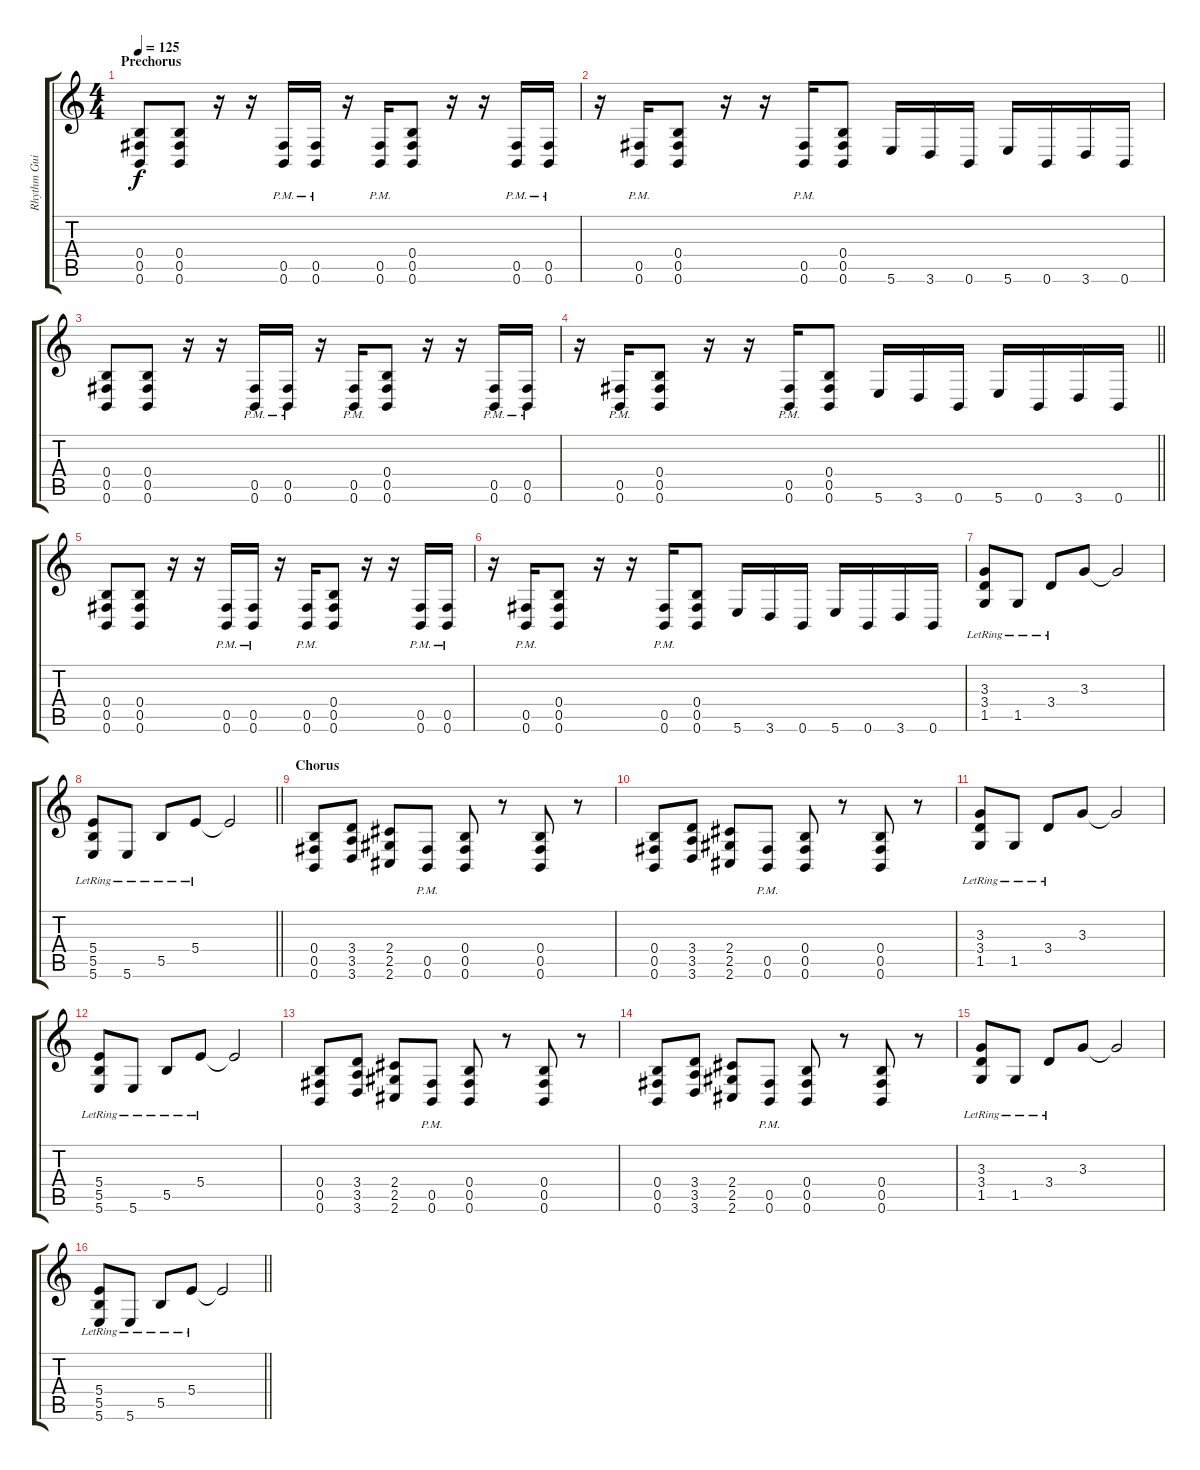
\track ("Rhythm Guitar" "Rhythm Gui") {instrument distortionguitar}
\staff {score tabs}
\tuning (Db4 Ab3 E3 B2 Gb2 B1) {hide}
\ts (4 4)
\section ("" "Prechorus")
\tempo 125
\clef g2
\ks c
(0.4 0.5 0.6).8{dy f} (0.4 0.5 0.6).8 r.16 r.16 (0.5{pm} 0.6{pm}).16 (0.5{pm} 0.6{pm}).16 r.16 (0.5{pm} 0.6{pm}).16 (0.4 0.5 0.6).8 r.16 r.16 (0.5{pm} 0.6{pm}).16 (0.5{pm} 0.6{pm}).16 |
r.16 (0.5{pm} 0.6{pm}).16 (0.4 0.5 0.6).8 r.16 r.16 (0.5{pm} 0.6{pm}).16 (0.4 0.5 0.6).8 5.6.16 3.6.16 0.6.16 5.6.16 0.6.16 3.6.16 0.6.16 |
(0.4 0.5 0.6).8 (0.4 0.5 0.6).8 r.16 r.16 (0.5{pm} 0.6{pm}).16 (0.5{pm} 0.6{pm}).16 r.16 (0.5{pm} 0.6{pm}).16 (0.4 0.5 0.6).8 r.16 r.16 (0.5{pm} 0.6{pm}).16 (0.5{pm} 0.6{pm}).16 |
\barLineRight lightlight
r.16 (0.5{pm} 0.6{pm}).16 (0.4 0.5 0.6).8 r.16 r.16 (0.5{pm} 0.6{pm}).16 (0.4 0.5 0.6).8 5.6.16 3.6.16 0.6.16 5.6.16 0.6.16 3.6.16 0.6.16 |
(0.4 0.5 0.6).8 (0.4 0.5 0.6).8 r.16 r.16 (0.5{pm} 0.6{pm}).16 (0.5{pm} 0.6{pm}).16 r.16 (0.5{pm} 0.6{pm}).16 (0.4 0.5 0.6).8 r.16 r.16 (0.5{pm} 0.6{pm}).16 (0.5{pm} 0.6{pm}).16 |
r.16 (0.5{pm} 0.6{pm}).16 (0.4 0.5 0.6).8 r.16 r.16 (0.5{pm} 0.6{pm}).16 (0.4 0.5 0.6).8 5.6.16 3.6.16 0.6.16 5.6.16 0.6.16 3.6.16 0.6.16 |
(3.3{lr} 3.4{lr} 1.5{lr}).8 1.5{lr}.8 3.4{lr}.8 3.3.8 3.3{t}.2 |
\barLineRight lightlight
(5.4{lr} 5.5{lr} 5.6{lr}).8 5.6{lr}.8 5.5{lr}.8 5.4{lr}.8 5.4{t}.2 |
\section ("" "Chorus")
(0.4 0.5 0.6).8 (3.4 3.5 3.6).8 (2.4 2.5 2.6).8 (0.5{pm} 0.6{pm}).8 (0.4 0.5 0.6).8 r.8 (0.4 0.5 0.6).8 r.8 |
(0.4 0.5 0.6).8 (3.4 3.5 3.6).8 (2.4 2.5 2.6).8 (0.5{pm} 0.6{pm}).8 (0.4 0.5 0.6).8 r.8 (0.4 0.5 0.6).8 r.8 |
(3.3{lr} 3.4{lr} 1.5{lr}).8 1.5{lr}.8 3.4{lr}.8 3.3.8 3.3{t}.2 |
(5.4{lr} 5.5{lr} 5.6{lr}).8 5.6{lr}.8 5.5{lr}.8 5.4{lr}.8 5.4{t}.2 |
(0.4 0.5 0.6).8 (3.4 3.5 3.6).8 (2.4 2.5 2.6).8 (0.5{pm} 0.6{pm}).8 (0.4 0.5 0.6).8 r.8 (0.4 0.5 0.6).8 r.8 |
(0.4 0.5 0.6).8 (3.4 3.5 3.6).8 (2.4 2.5 2.6).8 (0.5{pm} 0.6{pm}).8 (0.4 0.5 0.6).8 r.8 (0.4 0.5 0.6).8 r.8 |
(3.3{lr} 3.4{lr} 1.5{lr}).8 1.5{lr}.8 3.4{lr}.8 3.3.8 3.3{t}.2 |
\barLineRight lightlight
(5.4{lr} 5.5{lr} 5.6{lr}).8 5.6{lr}.8 5.5{lr}.8 5.4{lr}.8 5.4{t}.2
